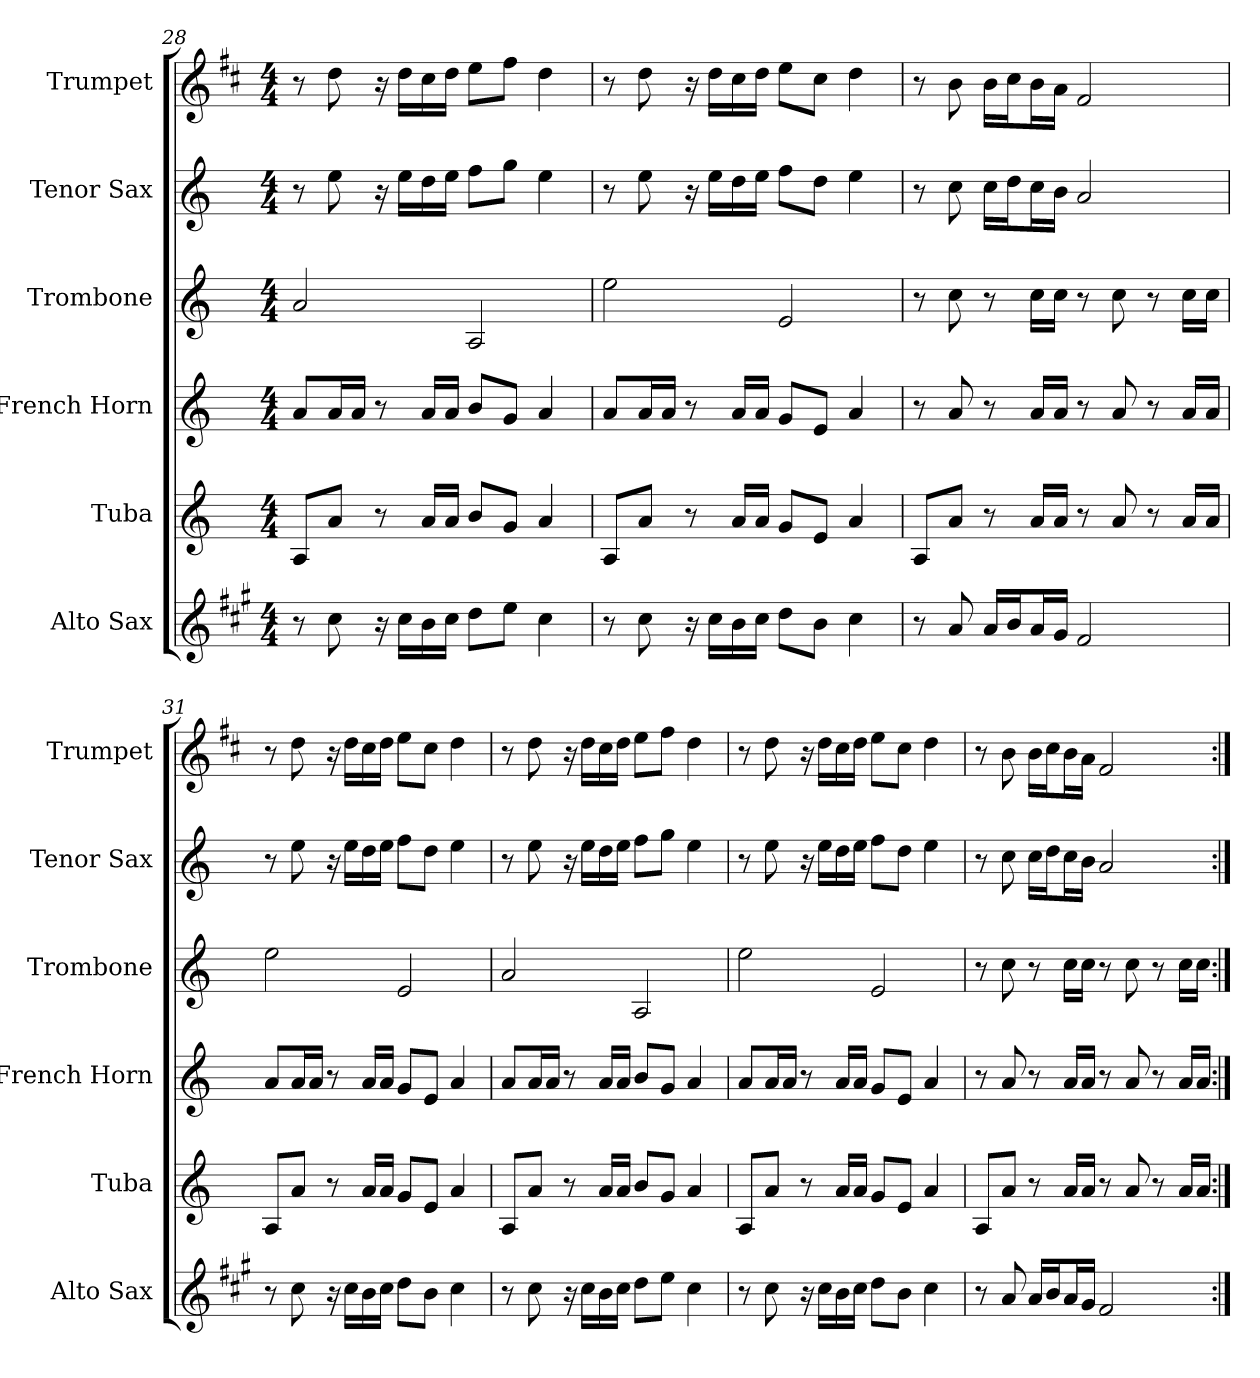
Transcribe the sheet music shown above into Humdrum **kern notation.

**kern	**kern	**kern	**kern	**kern	**kern
*part6	*part5	*part4	*part3	*part2	*part1
*staff6	*staff5	*staff4	*staff3	*staff2	*staff1
*I"Alto Sax	*I"Tuba	*I"French Horn	*I"Trombone	*I"Tenor Sax	*I"Trumpet
*I'Alto Sax	*I'Tuba	*I'French Horn	*I'Trombone	*I'Tenor Sax	*I'Trumpet
*clefG2	*clefG2	*clefG2	*clefG2	*clefG2	*clefG2
*ITrd5c9	*ITrd15c26	*ITrd8c14	*ITrd8c14	*ITrd8c14	*ITrd1c2
*k[]	*k[]	*k[]	*k[]	*k[]	*k[]
*M4/4	*M4/4	*M4/4	*M4/4	*M4/4	*M4/4
=28	=28	=28	=28	=28	=28
8r	8AAAL	8AL	2A	8r	8r
8e	8AAJ	16AL	.	8e	8cc
.	.	16AJJ	.	.	.
16r	8r	8r	.	16r	16r
16eLL	.	.	.	16eLL	16ccLL
16d	16AALL	16ALL	.	16d	16b
16eJJ	16AAJJ	16AJJ	.	16eJJ	16ccJJ
8fL	8BBL	8BL	2AA	8fL	8ddL
8gJ	8GGJ	8GJ	.	8gJ	8eeJ
4e	4AA	4A	.	4e	4cc
=29	=29	=29	=29	=29	=29
8r	8AAAL	8AL	2e	8r	8r
8e	8AAJ	16AL	.	8e	8cc
.	.	16AJJ	.	.	.
16r	8r	8r	.	16r	16r
16eLL	.	.	.	16eLL	16ccLL
16d	16AALL	16ALL	.	16d	16b
16eJJ	16AAJJ	16AJJ	.	16eJJ	16ccJJ
8fL	8GGL	8GL	2E	8fL	8ddL
8dJ	8EEJ	8EJ	.	8dJ	8bJ
4e	4AA	4A	.	4e	4cc
=30	=30	=30	=30	=30	=30
8r	8AAAL	8r	8r	8r	8r
8c	8AAJ	8A	8c	8c	8a
16cLL	8r	8r	8r	16cLL	16aLL
16dJ	.	.	.	16dJ	16bJ
16cL	16AALL	16ALL	16cLL	16cL	16aL
16BJJ	16AAJJ	16AJJ	16cJJ	16BJJ	16gJJ
2A	8r	8r	8r	2A	2e
.	8AA	8A	8c	.	.
.	8r	8r	8r	.	.
.	16AALL	16ALL	16cLL	.	.
.	16AAJJ	16AJJ	16cJJ	.	.
=31	=31	=31	=31	=31	=31
8r	8AAAL	8AL	2e	8r	8r
8e	8AAJ	16AL	.	8e	8cc
.	.	16AJJ	.	.	.
16r	8r	8r	.	16r	16r
16eLL	.	.	.	16eLL	16ccLL
16d	16AALL	16ALL	.	16d	16b
16eJJ	16AAJJ	16AJJ	.	16eJJ	16ccJJ
8fL	8GGL	8GL	2E	8fL	8ddL
8dJ	8EEJ	8EJ	.	8dJ	8bJ
4e	4AA	4A	.	4e	4cc
=32	=32	=32	=32	=32	=32
8r	8AAAL	8AL	2A	8r	8r
8e	8AAJ	16AL	.	8e	8cc
.	.	16AJJ	.	.	.
16r	8r	8r	.	16r	16r
16eLL	.	.	.	16eLL	16ccLL
16d	16AALL	16ALL	.	16d	16b
16eJJ	16AAJJ	16AJJ	.	16eJJ	16ccJJ
8fL	8BBL	8BL	2AA	8fL	8ddL
8gJ	8GGJ	8GJ	.	8gJ	8eeJ
4e	4AA	4A	.	4e	4cc
=33	=33	=33	=33	=33	=33
8r	8AAAL	8AL	2e	8r	8r
8e	8AAJ	16AL	.	8e	8cc
.	.	16AJJ	.	.	.
16r	8r	8r	.	16r	16r
16eLL	.	.	.	16eLL	16ccLL
16d	16AALL	16ALL	.	16d	16b
16eJJ	16AAJJ	16AJJ	.	16eJJ	16ccJJ
8fL	8GGL	8GL	2E	8fL	8ddL
8dJ	8EEJ	8EJ	.	8dJ	8bJ
4e	4AA	4A	.	4e	4cc
=34	=34	=34	=34	=34	=34
8r	8AAAL	8r	8r	8r	8r
8c	8AAJ	8A	8c	8c	8a
16cLL	8r	8r	8r	16cLL	16aLL
16dJ	.	.	.	16dJ	16bJ
16cL	16AALL	16ALL	16cLL	16cL	16aL
16BJJ	16AAJJ	16AJJ	16cJJ	16BJJ	16gJJ
2A	8r	8r	8r	2A	2e
.	8AA	8A	8c	.	.
.	8r	8r	8r	.	.
.	16AALL	16ALL	16cLL	.	.
.	16AAJJ	16AJJ	16cJJ	.	.
=:|!	=:|!	=:|!	=:|!	=:|!	=:|!
*-	*-	*-	*-	*-	*-
